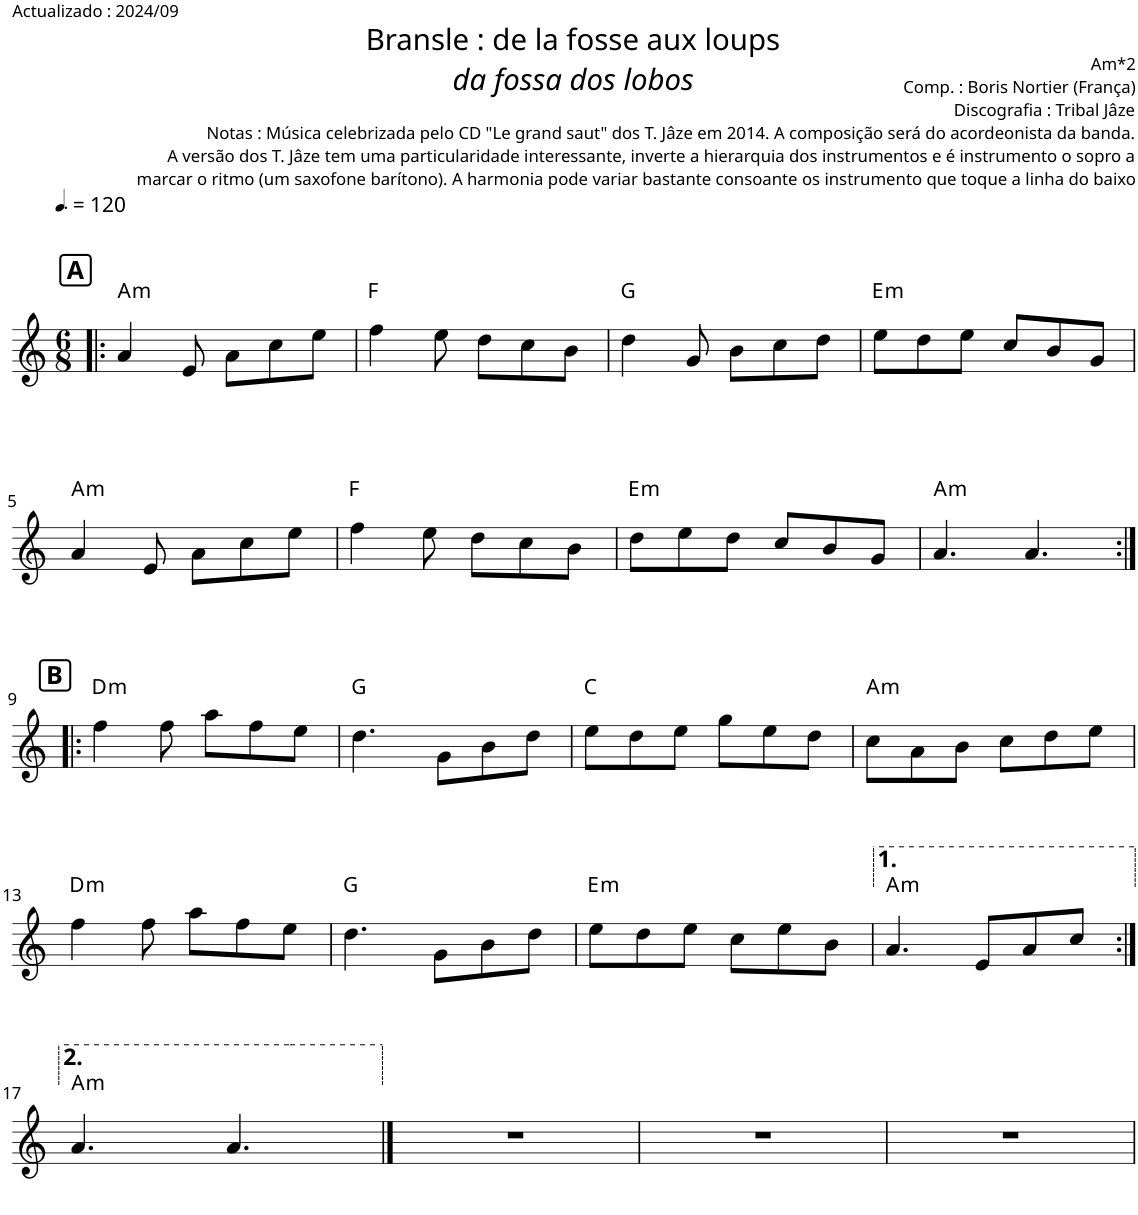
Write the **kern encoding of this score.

**kern	**harte
*part1	*part1
*staff1	*
*I"Piano	*
*I'Pno.	*
*clefG2	*
*k[]	*
*M6/8	*
*MM180	*
!!LO:REH:place=s1:a:B:cj:fs=12:t=A
=1!|:	=1!|:
!	!LO:H:kt=m
4a/	A:min
8e/	.
8a\L	.
8cc\	.
8ee\J	.
=2	=2
4ff\	F:maj
8ee\	.
8dd\L	.
8cc\	.
8b\J	.
=3	=3
4dd\	G:maj
8g/	.
8b\L	.
8cc\	.
8dd\J	.
=4	=4
!	!LO:H:kt=m
8ee\L	E:min
8dd\	.
8ee\J	.
8cc/L	.
8b/	.
8g/J	.
!!LO:LB:g=z
=5	=5
!	!LO:H:kt=m
4a/	A:min
8e/	.
8a\L	.
8cc\	.
8ee\J	.
=6	=6
4ff\	F:maj
8ee\	.
8dd\L	.
8cc\	.
8b\J	.
=7	=7
!	!LO:H:kt=m
8dd\L	E:min
8ee\	.
8dd\J	.
8cc/L	.
8b/	.
8g/J	.
=8	=8
!	!LO:H:kt=m
4.a/	A:min
4.a/	.
!!LO:LB:g=z
!!LO:REH:place=s1:a:B:cj:fs=12:t=B
=9:|!|:	=9:|!|:
!	!LO:H:kt=m
4ff\	D:min
8ff\	.
8aa\L	.
8ff\	.
8ee\J	.
=10	=10
4.dd\	G:maj
8g\L	.
8b\	.
8dd\J	.
=11	=11
8ee\L	C:maj
8dd\	.
8ee\J	.
8gg\L	.
8ee\	.
8dd\J	.
=12	=12
!	!LO:H:kt=m
8cc\L	A:min
8a\	.
8b\J	.
8cc\L	.
8dd\	.
8ee\J	.
!!LO:LB:g=z
=13	=13
!	!LO:H:kt=m
4ff\	D:min
8ff\	.
8aa\L	.
8ff\	.
8ee\J	.
=14	=14
4.dd\	G:maj
8g\L	.
8b\	.
8dd\J	.
=15	=15
!	!LO:H:kt=m
8ee\L	E:min
8dd\	.
8ee\J	.
8cc\L	.
8ee\	.
8b\J	.
=16	=16
!	!LO:H:kt=m
4.a/	A:min
8e/L	.
8a/	.
8cc/J	.
!!LO:LB:g=z
=17:|!	=17:|!
!	!LO:H:kt=m
4.a/	A:min
4.a/	.
==18	==18
2.r	.
=19	=19
2.r	.
=20	=20
2.r	.
=	=
*-	*-
